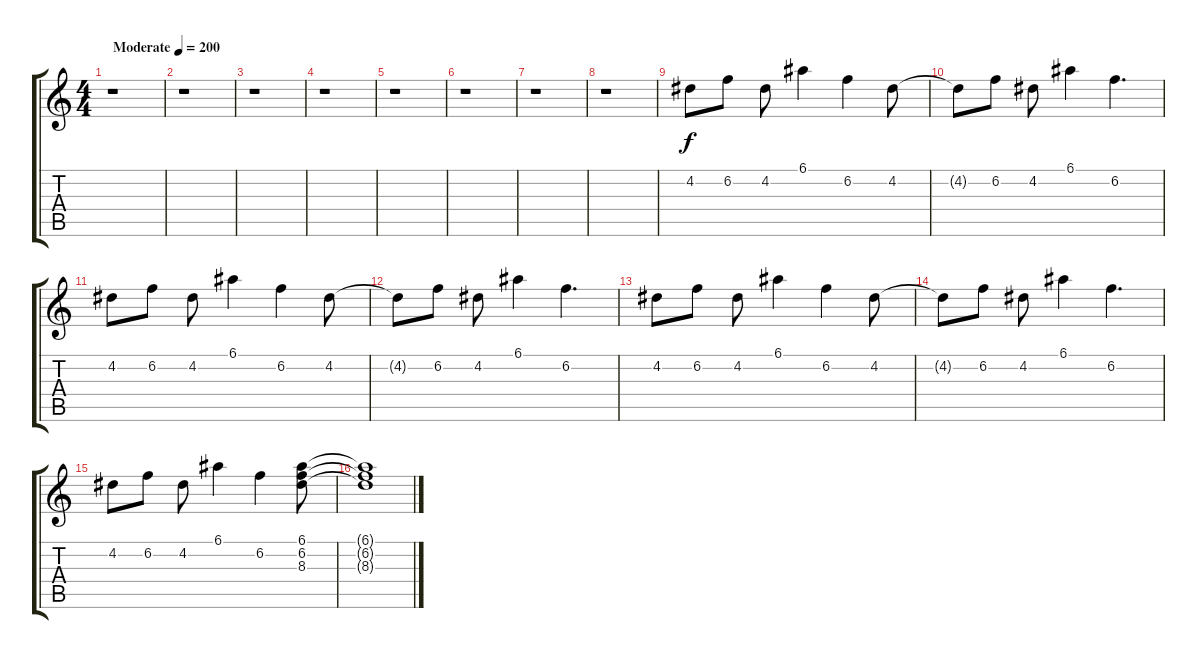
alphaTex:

\track "" {instrument acousticguitarsteel}
\staff {score tabs}
\tuning (E4 B3 G3 D3 A2 E2) {hide}
\ts (4 4)
\tempo (200 "Moderate")
\clef g2
\ks c
r.1{dy f instrument acousticguitarsteel} |
r.1 |
r.1 |
r.1 |
r.1 |
r.1 |
r.1 |
r.1 |
4.2.8 6.2.8 4.2.8 6.1.4 6.2.4 4.2.8 |
4.2{t}.8 6.2.8 4.2.8 6.1.4 6.2.4{d} |
4.2.8 6.2.8 4.2.8 6.1.4 6.2.4 4.2.8 |
4.2{t}.8 6.2.8 4.2.8 6.1.4 6.2.4{d} |
4.2.8 6.2.8 4.2.8 6.1.4 6.2.4 4.2.8 |
4.2{t}.8 6.2.8 4.2.8 6.1.4 6.2.4{d} |
4.2.8 6.2.8 4.2.8 6.1.4 6.2.4 (6.1 6.2 8.3).8 |
(6.1{t} 6.2{t} 8.3{t}).1
